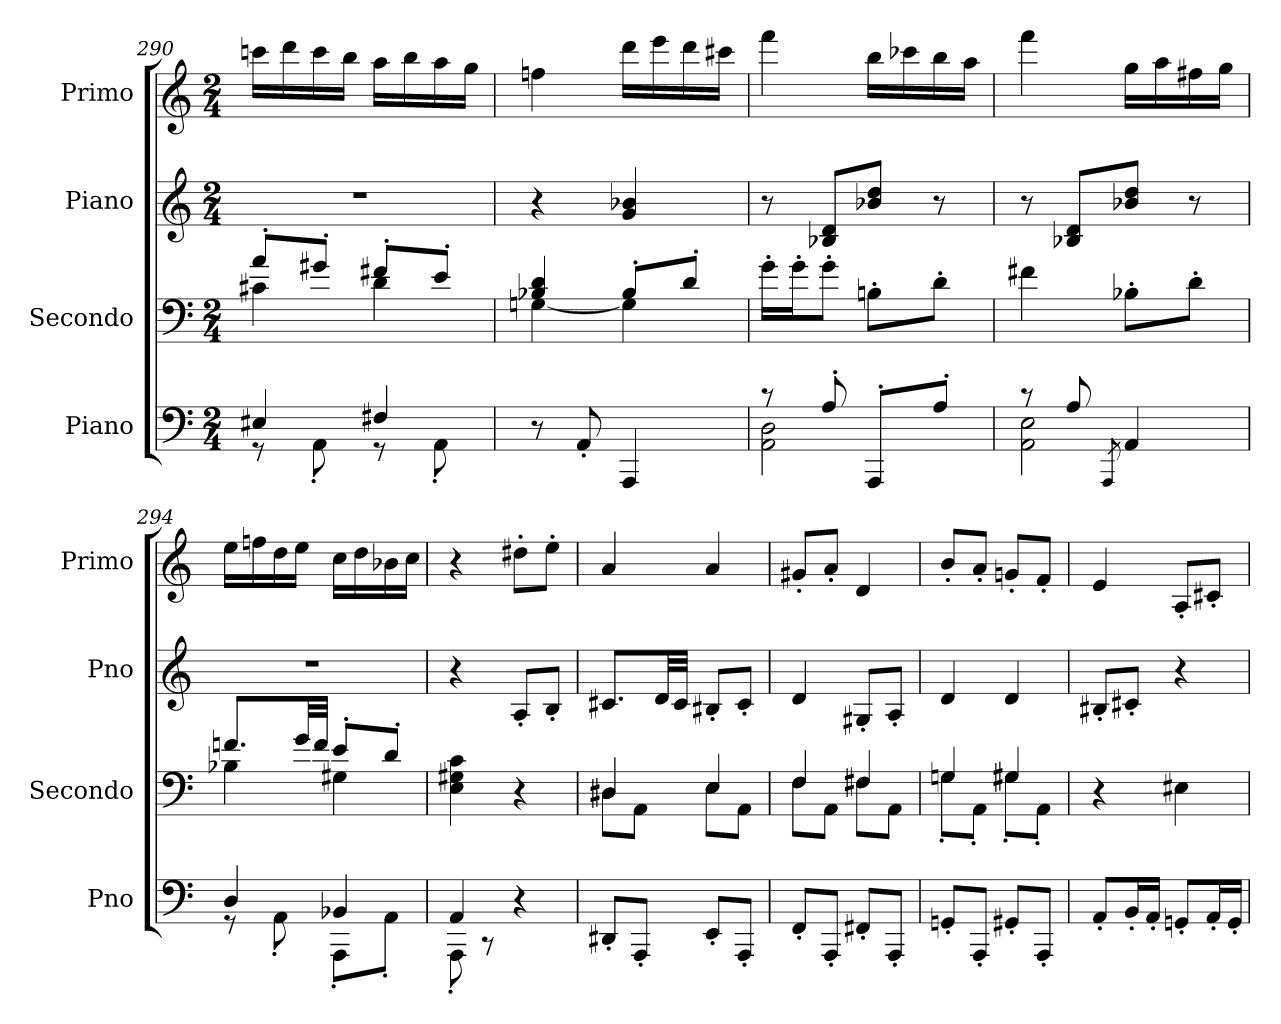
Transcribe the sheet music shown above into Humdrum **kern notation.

**kern	**kern	**kern	**kern
*part4	*part3	*part2	*part1
*staff4	*staff3	*staff2	*staff1
*I"Piano	*I"Secondo	*I"Piano	*I"Primo
*I'Pno	*I'Secondo	*I'Pno	*I'Primo
*clefF4	*clefF4	*clefG2	*clefG2
*k[]	*k[]	*k[]	*k[]
*C:	*C:	*C:	*C:
*M2/4	*M2/4	*M2/4	*M2/4
=290	=290	=290	=290
*^	*^	*	*
4E#X/	8rGG	8a'/L	4c#X\	2r	16cccn\LL
.	.	.	.	.	16ddd\
.	8AA'\	8g#X'/J	.	.	16ccc\
.	.	.	.	.	16bb\JJ
4F#X/	8rGG	8f#X'/L	4d\	.	16aa\LL
.	.	.	.	.	16bb\
.	8AA'\	8e'/J	.	.	16aa\
.	.	.	.	.	16gg\JJ
*v	*v	*	*	*	*
=291	=291	=291	=291	=291
8r	4B-X/ 4d/	[4Gn\	4r	4ffn\
8AA'/	.	.	.	.
4AAA/	8B-'/L	4G\]	4g/ 4b-X/	16ddd\LL
.	.	.	.	16eee\
.	8d'/J	.	.	16ddd\
.	.	.	.	16ccc#X\JJ
*	*v	*v	*	*
=292	=292	=292	=292
*^	*	*	*
8rc	2AA\ 2D\	16g'\LL	8r	4fff\
.	.	16g'\J	.	.
8A'/	.	8g'\J	8B-X/ 8d/L	.
8AAA'/L	.	8Bn'\L	8b-X/ 8dd/J	16bb\LL
.	.	.	.	16ccc-X\
8A'/J	.	8d'\J	8r	16bb\
.	.	.	.	16aa\JJ
=293	=293	=293	=293	=293
8rc	2AA\ 2E\	4f#X\	8r	4fff\
8A/	.	.	8B-X/ 8d/L	.
8qAAA/	.	.	.	.
4AA/	.	8B-X'\L	8b-X/ 8dd/J	16gg\LL
.	.	.	.	16aa\
.	.	8d'\J	8r	16ff#X\
.	.	.	.	16gg\JJ
=294	=294	=294	=294	=294
*	*	*^	*	*
4D/	8rGG	8.fn/L	4B-X\	2r	16ee\LL
.	.	.	.	.	16ffn\
.	8AA'\	.	.	.	16dd\
.	.	32g/LL	.	.	16ee\JJ
.	.	32f/JJJ	.	.	.
4BB-X/	8AAA'\L	8e'/L	4G#X\	.	16cc\LL
.	.	.	.	.	16dd\
.	8AA'\J	8d'/J	.	.	16b-X\
.	.	.	.	.	16cc\JJ
*	*	*v	*v	*	*
!!LO:PB:g=z
=295	=295	=295	=295	=295
4AA/	8AAA'\	4E\ 4G#X\ 4c\	4r	4r
.	8r	.	.	.
4r	4ryy	4r	8A'/L	8dd#X'\L
.	.	.	8B'/J	8ee'\J
*v	*v	*	*	*
=296	=296	=296	=296
*	*^	*	*
8DD#X'/L	4D#X/	8D#\L	8.c#X/L	4a/
8AAA'/J	.	8AA\J	.	.
.	.	.	32d/LL	.
.	.	.	32c#/JJJ	.
8EE'/L	4E/	8E\L	8B#X'/L	4a/
8AAA'/J	.	8AA\J	8c#'/J	.
!!LO:PB:g=z
=297	=297	=297	=297	=297
8FF'/L	4F/	8F\L	4d/	8g#X'/L
8AAA'/J	.	8AA\J	.	8a'/J
8FF#X'/L	4F#X/	8F#\L	8G#X'/L	4d/
8AAA'/J	.	8AA\J	8A'/J	.
=298	=298	=298	=298	=298
8GGn'/L	4Gn/	8G'\L	4d/	8b'/L
8AAA'/J	.	8AA'\J	.	8a'/J
8GG#X'/L	4G#X/	8G#'\L	4d/	8gn'/L
8AAA'/J	.	8AA'\J	.	8f'/J
*	*v	*v	*	*
=299	=299	=299	=299
8AA'/L	4r	8B#X'/L	4e/
16BB'/L	.	8c#X'/J	.
16AA'/JJ	.	.	.
8GGn'/L	4E#X\	4r	8A'/L
16AA'/L	.	.	8c#X'/J
16GG'/JJ	.	.	.
=	=	=	=
*-	*-	*-	*-
